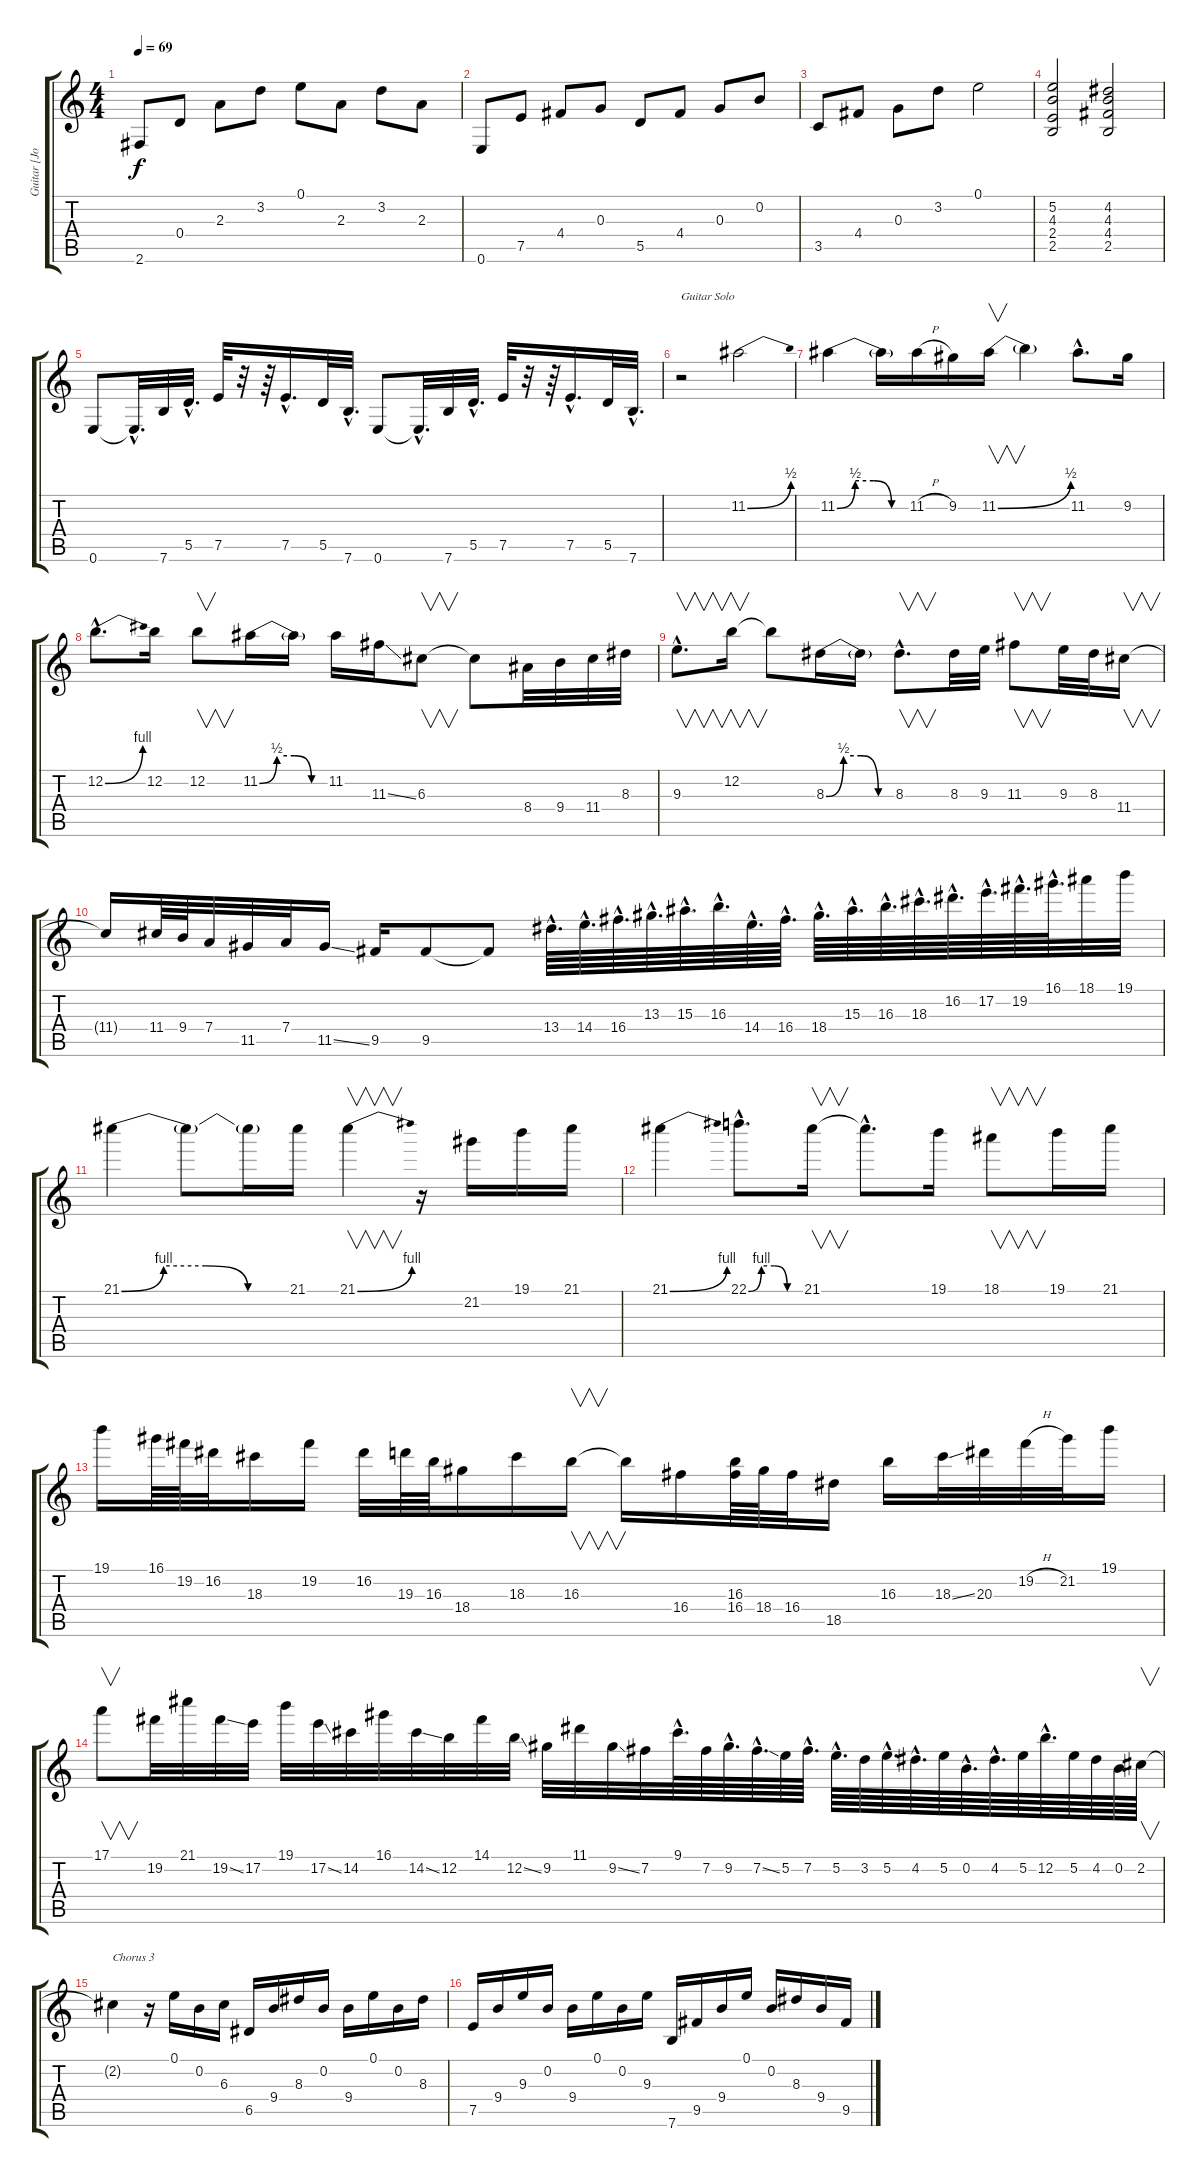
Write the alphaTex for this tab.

\track ("Guitar [John Petrucci]" "Guitar [Jo") {instrument acousticguitarnylon}
\staff {score tabs}
\tuning (E4 B3 G3 D3 A2 E2) {hide}
\ts (4 4)
\tempo 69
\clef g2
\ks c
2.6.8{dy f} 0.4.8 2.3.8 3.2.8 0.1.8 2.3.8 3.2.8 2.3.8 |
0.6.8 7.5.8 4.4.8 0.3.8 5.5.8 4.4.8 0.3.8 0.2.8 |
3.5.8 4.4.8 0.3.8 3.2.8 0.1.2 |
(5.2 4.3 2.4 2.5).2 (4.2 4.3 4.4 2.5).2 |
0.6.8{instrument distortionguitar} 0.6{hac t}.32{d} 7.6.32 5.5{hac}.32{d} 7.5.32 r.32 r.64 7.5{hac}.16{d} 5.5.32 7.6{hac}.32{d} 0.6.8 0.6{hac t}.32{d} 7.6.32 5.5{hac}.32{d} 7.5.32 r.32 r.64 7.5{hac}.16{d} 5.5.32 7.6{hac}.32{d} |
r.2{txt "Guitar Solo"} 11.2{be (bend 0 0 60 2)}.2{instrument distortionguitar} |
11.2{be (custom 0 0 15 2 30 2 45 0 60 0)}.4 11.2{t}.16 11.2{h}.16 9.2.16 11.2{be (bend 0 0 60 2)}.16{v} 11.2{t}.4 11.2{hac}.8{d} 9.2.16 |
12.2{be (bend 0 0 60 4) hac}.8{d} 12.2.16 12.2.8{v} 11.2{be (custom 0 0 15 2 30 2 45 0 60 0)}.16 11.2{t}.16 11.2.16 11.3{ss}.16 6.3.8{v} 6.3{t}.8 8.4.32 9.4.32 11.4.32 8.3.32 |
9.3{hac}.8{v d} 12.2.16{v} 12.2{t}.8 8.3{be (custom 0 0 15 2 30 2 45 0 60 0)}.16 8.3{t}.16 8.3{hac}.8{v d} 8.3.32 9.3.32 11.3.8{v} 9.3.32 8.3.32 11.4.16{v} |
11.4{t}.16 11.4.64 9.4.64 7.4.32 11.5.32 7.4.32 11.5{ss}.16 9.5.16 9.5.8 9.5{t}.8 13.4{hac}.64{d} 14.4{hac}.64{d} 16.4{hac}.64{d} 13.3{hac}.64{d} 15.3{hac}.64{d} 16.3{hac}.64{d} 14.4{hac}.64{d} 16.4{hac}.64{d} 18.4{hac}.64{d} 15.3{hac}.64{d} 16.3{hac}.64{d} 18.3{hac}.64{d} 16.2{hac}.64{d} 17.2{hac}.64{d} 19.2{hac}.64{d} 16.1{hac}.64{d} 18.1.32 19.1.32 |
21.1{be (custom 0 0 15 4 30 4 45 0 60 0)}.4 21.1{t}.8 21.1{t}.16 21.1.16 21.1{be (bend 0 0 60 4)}.4{v} r.16 21.2.16 19.1.16 21.1.16 |
21.1{be (bend 0 0 60 4)}.4 22.1{be (custom 0 0 15 4 30 4 45 0 60 0) hac}.8{d} 21.1.16{v} 21.1{hac t}.8{d} 19.1.16 18.1.8{v} 19.1.16 21.1.16 |
19.1.16 16.1.64 19.2.64 16.2.32 18.3.16 19.2.16 16.2.32 19.3.64 16.3.64 18.4.16 18.3.16 16.3.16{v} 16.3{t}.16 16.4.16 (16.3 16.4).64 18.4.64 16.4.32 18.5.16 16.3.16 18.3{ss}.32 20.3.32 19.2{h}.32 21.2.32 19.1.16 |
17.1.8{v} 19.2.32 21.1.32 19.2{ss}.32 17.2.32 19.1.32 17.2{ss}.32 14.2.32 16.1.32 14.2{ss}.32 12.2.32 14.1.32 12.2{ss}.32 9.2.32 11.1.32 9.2{ss}.32 7.2.32 9.1{hac}.64{d} 7.2.64 9.2{hac}.64{d} 7.2{ss hac}.64{d} 5.2.64 7.2{hac}.64{d} 5.2{hac}.64{d} 3.2.64 5.2{hac}.64{d} 4.2{hac}.64{d} 5.2.64 0.2{hac}.64{d} 4.2{hac}.64{d} 5.2.64 12.2{hac}.64{d} 5.2.64 4.2.64 0.2.64 2.2.64{v} |
2.2{t}.4{txt "Chorus 3"} r.16 0.1.16{volume 15 instrument acousticguitarsteel} 0.2.16 6.3.16 6.5.16 9.4.16 8.3.16 0.2.16 9.4.16 0.1.16 0.2.16 8.3.16 |
7.5.16 9.4.16 9.3.16 0.2.16 9.4.16 0.1.16 0.2.16 9.3.16 7.6.16 9.5.16 9.4.16 0.1.16 0.2.16 8.3.16 9.4.16 9.5.16
